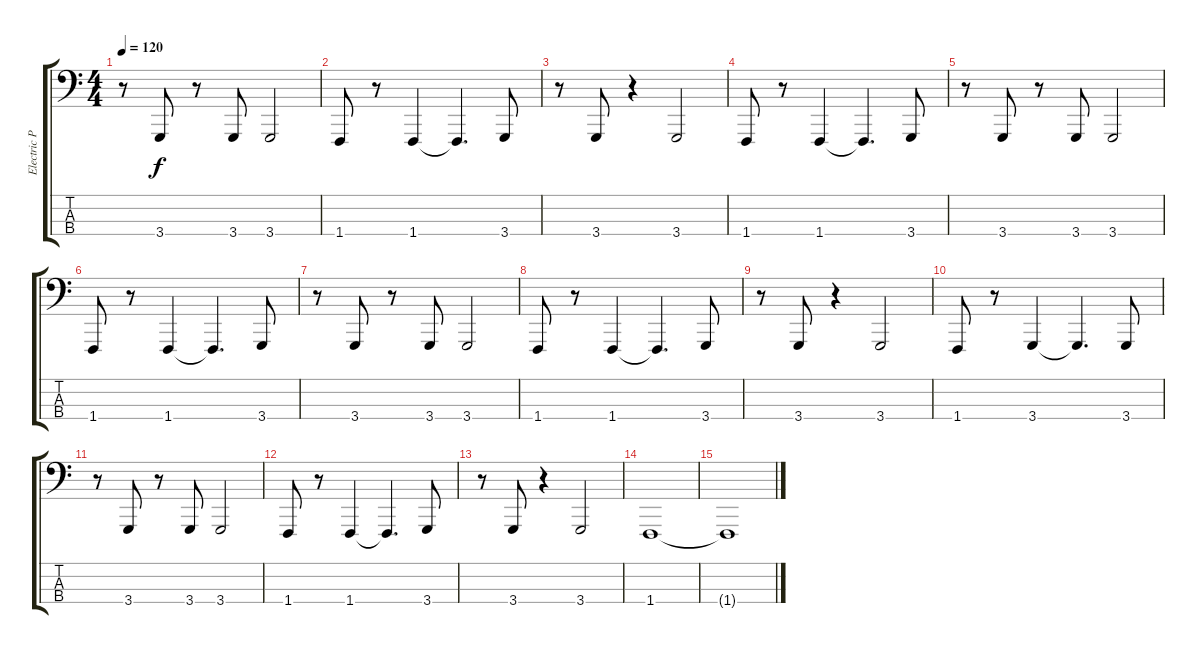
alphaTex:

\track ("Electric Piano B2" "Electric P") {instrument drawbarorgan}
\staff {score tabs}
\tuning (G2 D2 A1 E1) {hide}
\ts (4 4)
\tempo 120
\clef f4
\ks c
r.8{dy f} 3.4.8 r.8 3.4.8 3.4.2 |
1.4.8 r.8 1.4.4 1.4{t}.4{d} 3.4.8 |
r.8 3.4.8 r.4 3.4.2 |
1.4.8 r.8 1.4.4 1.4{t}.4{d} 3.4.8 |
r.8 3.4.8 r.8 3.4.8 3.4.2 |
1.4.8 r.8 1.4.4 1.4{t}.4{d} 3.4.8 |
r.8 3.4.8 r.8 3.4.8 3.4.2 |
1.4.8 r.8 1.4.4 1.4{t}.4{d} 3.4.8 |
r.8 3.4.8 r.4 3.4.2 |
1.4.8 r.8 3.4.4 3.4{t}.4{d} 3.4.8 |
r.8 3.4.8 r.8 3.4.8 3.4.2 |
1.4.8 r.8 1.4.4 1.4{t}.4{d} 3.4.8 |
r.8 3.4.8 r.4 3.4.2 |
1.4.1 |
1.4{t}.1
